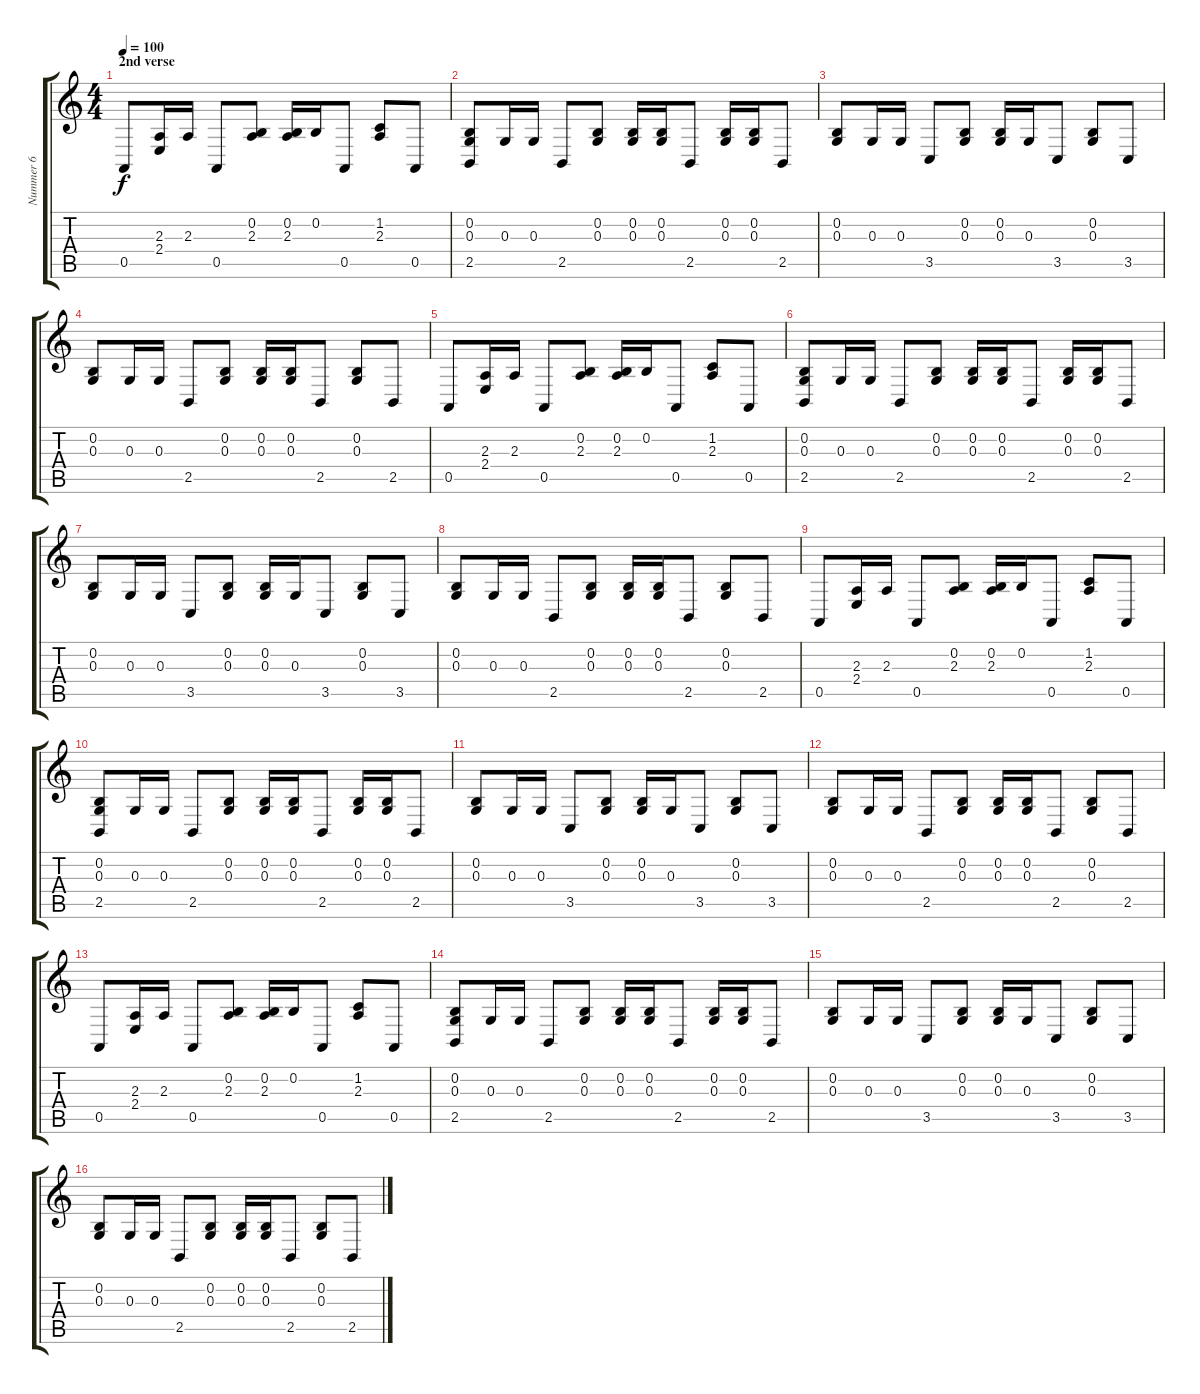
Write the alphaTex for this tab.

\track ("Nummer 6" "Nummer 6") {instrument tremolostrings}
\staff {score tabs}
\tuning (E4 B3 G3 D3 A2 E2) {hide}
\ts (4 4)
\section ("" "2nd verse")
\tempo 100
\clef g2
\ks c
0.5.8{dy f} (2.3 2.4).16 2.3.16 0.5.8 (0.2 2.3).8 (0.2 2.3).16 0.2.16 0.5.8 (1.2 2.3).8 0.5.8 |
(0.2 0.3 2.5).8 0.3.16 0.3.16 2.5.8 (0.2 0.3).8 (0.2 0.3).16 (0.2 0.3).16 2.5.8 (0.2 0.3).16 (0.2 0.3).16 2.5.8 |
(0.2 0.3).8 0.3.16 0.3.16 3.5.8 (0.2 0.3).8 (0.2 0.3).16 0.3.16 3.5.8 (0.2 0.3).8 3.5.8 |
(0.2 0.3).8 0.3.16 0.3.16 2.5.8 (0.2 0.3).8 (0.2 0.3).16 (0.2 0.3).16 2.5.8 (0.2 0.3).8 2.5.8 |
0.5.8 (2.3 2.4).16 2.3.16 0.5.8 (0.2 2.3).8 (0.2 2.3).16 0.2.16 0.5.8 (1.2 2.3).8 0.5.8 |
(0.2 0.3 2.5).8 0.3.16 0.3.16 2.5.8 (0.2 0.3).8 (0.2 0.3).16 (0.2 0.3).16 2.5.8 (0.2 0.3).16 (0.2 0.3).16 2.5.8 |
(0.2 0.3).8 0.3.16 0.3.16 3.5.8 (0.2 0.3).8 (0.2 0.3).16 0.3.16 3.5.8 (0.2 0.3).8 3.5.8 |
(0.2 0.3).8 0.3.16 0.3.16 2.5.8 (0.2 0.3).8 (0.2 0.3).16 (0.2 0.3).16 2.5.8 (0.2 0.3).8 2.5.8 |
0.5.8 (2.3 2.4).16 2.3.16 0.5.8 (0.2 2.3).8 (0.2 2.3).16 0.2.16 0.5.8 (1.2 2.3).8 0.5.8 |
(0.2 0.3 2.5).8 0.3.16 0.3.16 2.5.8 (0.2 0.3).8 (0.2 0.3).16 (0.2 0.3).16 2.5.8 (0.2 0.3).16 (0.2 0.3).16 2.5.8 |
(0.2 0.3).8 0.3.16 0.3.16 3.5.8 (0.2 0.3).8 (0.2 0.3).16 0.3.16 3.5.8 (0.2 0.3).8 3.5.8 |
(0.2 0.3).8 0.3.16 0.3.16 2.5.8 (0.2 0.3).8 (0.2 0.3).16 (0.2 0.3).16 2.5.8 (0.2 0.3).8 2.5.8 |
0.5.8 (2.3 2.4).16 2.3.16 0.5.8 (0.2 2.3).8 (0.2 2.3).16 0.2.16 0.5.8 (1.2 2.3).8 0.5.8 |
(0.2 0.3 2.5).8 0.3.16 0.3.16 2.5.8 (0.2 0.3).8 (0.2 0.3).16 (0.2 0.3).16 2.5.8 (0.2 0.3).16 (0.2 0.3).16 2.5.8 |
(0.2 0.3).8 0.3.16 0.3.16 3.5.8 (0.2 0.3).8 (0.2 0.3).16 0.3.16 3.5.8 (0.2 0.3).8 3.5.8 |
(0.2 0.3).8 0.3.16 0.3.16 2.5.8 (0.2 0.3).8 (0.2 0.3).16 (0.2 0.3).16 2.5.8 (0.2 0.3).8 2.5.8
